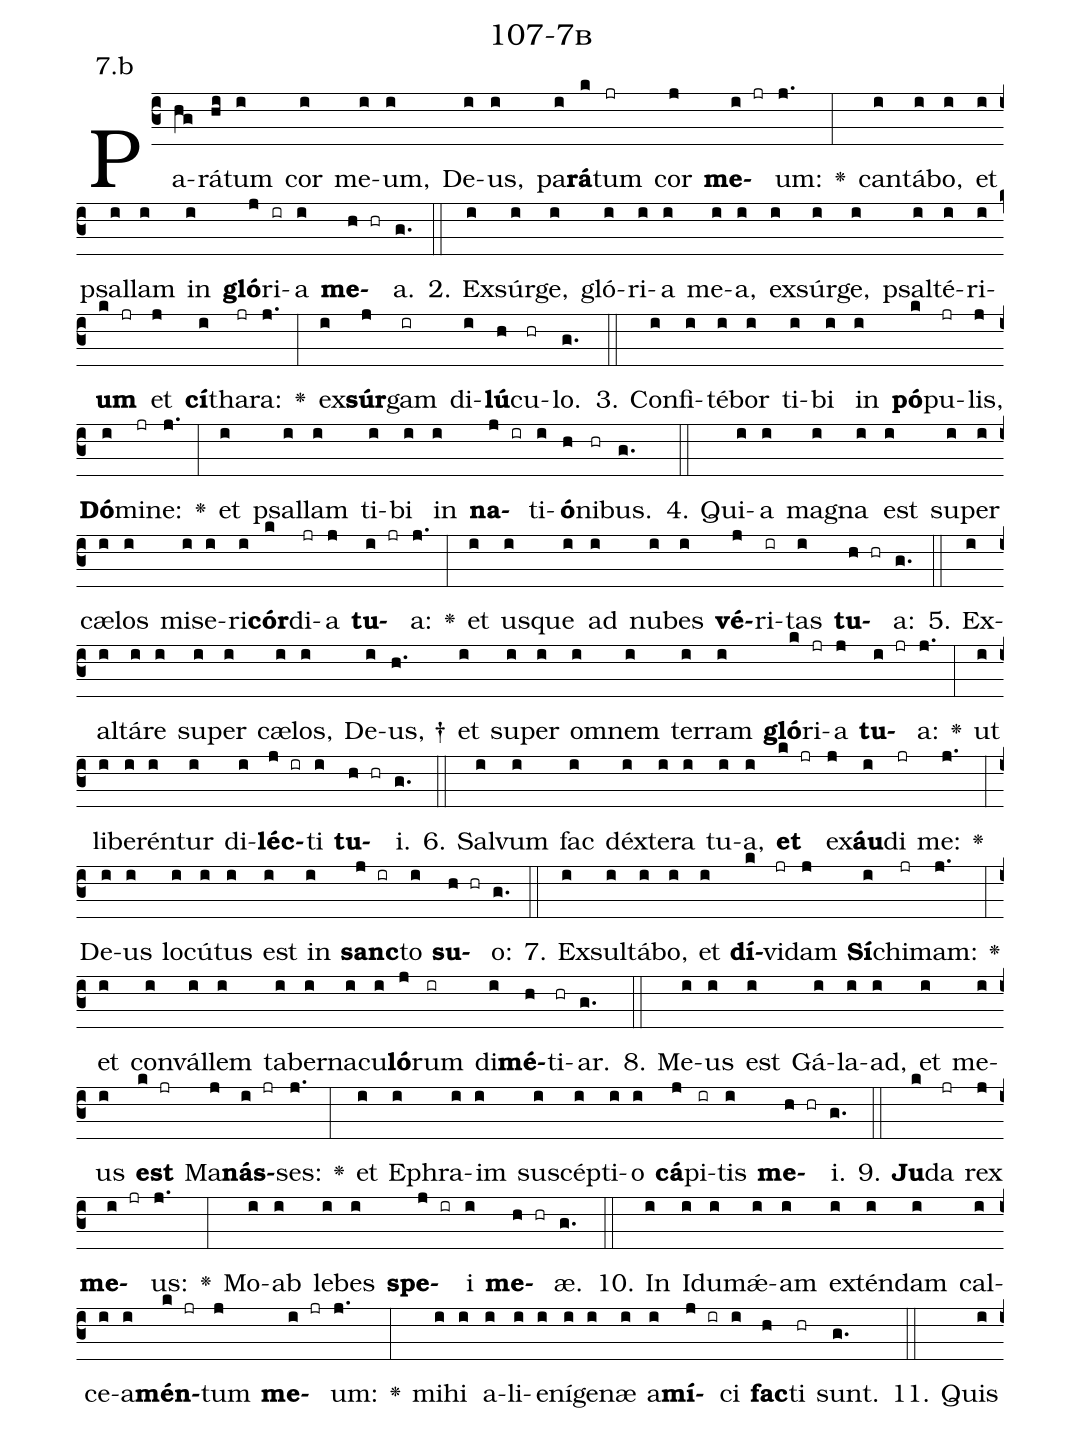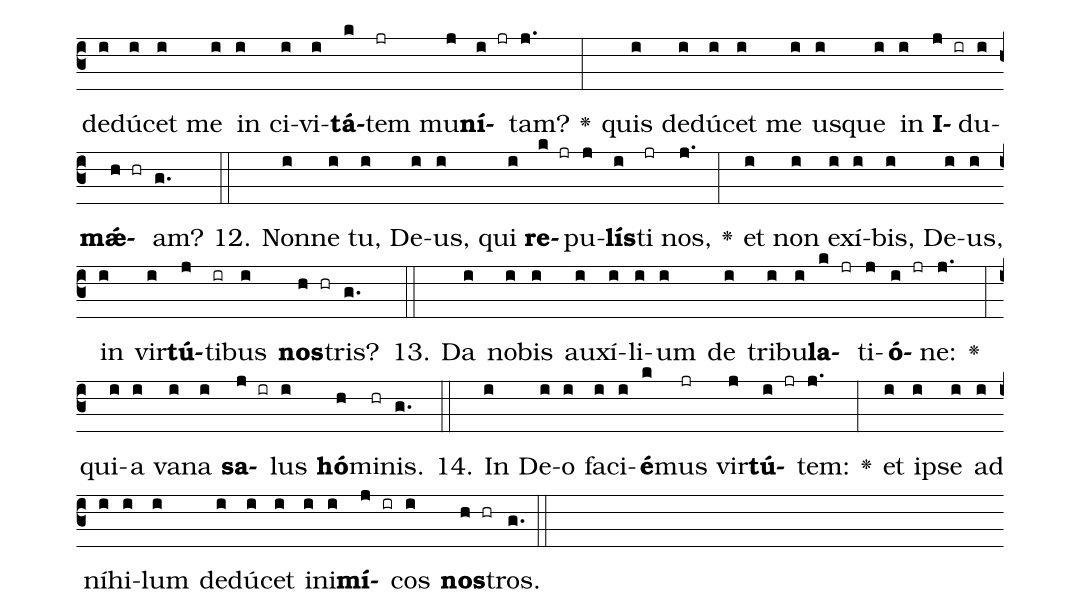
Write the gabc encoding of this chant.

name: 107-7b;
annotation: 7.b;
%%
(c3)Pa(hg)rá(hi)tum(i) cor(i) me(i)um,(i) De(i)us,(i) pa(i)<b>rá</b>(k)tum(jr) cor(j) <b>me</b>(i jr)um:(j.) <v>\greheightstar</v>(:) can(i)tá(i)bo,(i) et(i) psal(i)lam(i) in(i) <b>gló</b>(j)ri(ir)a(i) <b>me</b>(h hr)a.(g.) (::)
2. Ex(i)súr(i)ge,(i) gló(i)ri(i)a(i) me(i)a,(i) ex(i)súr(i)ge,(i) psal(i)té(i)ri(i)<b>um</b>(k jr) et(j) <b>cí</b>(i)tha(jr)ra:(j.) <v>\greheightstar</v>(:) ex(i)<b>súr</b>(j)gam(ir) di(i)<b>lú</b>(h)cu(hr)lo.(g.) (::)
3. Con(i)fi(i)té(i)bor(i) ti(i)bi(i) in(i) <b>pó</b>(k)pu(jr)lis,(j) <b>Dó</b>(i)mi(jr)ne:(j.) <v>\greheightstar</v>(:) et(i) psal(i)lam(i) ti(i)bi(i) in(i) <b>na</b>(j ir)ti(i)<b>ó</b>(h)ni(hr)bus.(g.) (::)
4. Qui(i)a(i) ma(i)gna(i) est(i) su(i)per(i) cæ(i)los(i) mi(i)se(i)ri(i)<b>cór</b>(k)di(jr)a(j) <b>tu</b>(i jr)a:(j.) <v>\greheightstar</v>(:) et(i) us(i)que(i) ad(i) nu(i)bes(i) <b>vé</b>(j)ri(ir)tas(i) <b>tu</b>(h hr)a:(g.) (::)
5. Ex(i)al(i)tá(i)re(i) su(i)per(i) cæ(i)los,(i) De(i)us, †(h.) et(i) su(i)per(i) om(i)nem(i) ter(i)ram(i) <b>gló</b>(k)ri(jr)a(j) <b>tu</b>(i jr)a:(j.) <v>\greheightstar</v>(:) ut(i) li(i)be(i)rén(i)tur(i) di(i)<b>léc</b>(j ir)ti(i) <b>tu</b>(h hr)i.(g.) (::)
6. Sal(i)vum(i) fac(i) déx(i)te(i)ra(i) tu(i)a,(i) <b>et</b>(k jr) ex(j)<b>áu</b>(i)di(jr) me:(j.) <v>\greheightstar</v>(:) De(i)us(i) lo(i)cú(i)tus(i) est(i) in(i) <b>sanc</b>(j ir)to(i) <b>su</b>(h hr)o:(g.) (::)
7. Ex(i)sul(i)tá(i)bo,(i) et(i) <b>dí</b>(k)vi(jr)dam(j) <b>Sí</b>(i)chi(jr)mam:(j.) <v>\greheightstar</v>(:) et(i) con(i)vál(i)lem(i) ta(i)ber(i)na(i)cu(i)<b>ló</b>(j)rum(ir) di(i)<b>mé</b>(h)ti(hr)ar.(g.) (::)
8. Me(i)us(i) est(i) Gá(i)la(i)ad,(i) et(i) me(i)us(i) <b>est</b>(k jr) Ma(j)<b>nás</b>(i jr)ses:(j.) <v>\greheightstar</v>(:) et(i) E(i)phra(i)im(i) su(i)scép(i)ti(i)o(i) <b>cá</b>(j)pi(ir)tis(i) <b>me</b>(h hr)i.(g.) (::)
9. <b>Ju</b>(k)da(jr) rex(j) <b>me</b>(i jr)us:(j.) <v>\greheightstar</v>(:) Mo(i)ab(i) le(i)bes(i) <b>spe</b>(j ir)i(i) <b>me</b>(h hr)æ.(g.) (::)
10. In(i) I(i)du(i)mǽ(i)am(i) ex(i)tén(i)dam(i) cal(i)ce(i)a(i)<b>mén</b>(k jr)tum(j) <b>me</b>(i jr)um:(j.) <v>\greheightstar</v>(:) mi(i)hi(i) a(i)li(i)e(i)ní(i)ge(i)næ(i) a(i)<b>mí</b>(j ir)ci(i) <b>fac</b>(h)ti(hr) sunt.(g.) (::)
11. Quis(i) de(i)dú(i)cet(i) me(i) in(i) ci(i)vi(i)<b>tá</b>(k)tem(jr) mu(j)<b>ní</b>(i jr)tam?(j.) <v>\greheightstar</v>(:) quis(i) de(i)dú(i)cet(i) me(i) us(i)que(i) in(i) <b>I</b>(j ir)du(i)<b>mǽ</b>(h hr)am?(g.) (::)
12. Non(i)ne(i) tu,(i) De(i)us,(i) qui(i) <b>re</b>(k jr)pu(j)<b>lís</b>(i)ti(jr) nos,(j.) <v>\greheightstar</v>(:) et(i) non(i) ex(i)í(i)bis,(i) De(i)us,(i) in(i) vir(i)<b>tú</b>(j)ti(ir)bus(i) <b>nos</b>(h hr)tris?(g.) (::)
13. Da(i) no(i)bis(i) au(i)xí(i)li(i)um(i) de(i) tri(i)bu(i)<b>la</b>(k jr)ti(j)<b>ó</b>(i jr)ne:(j.) <v>\greheightstar</v>(:) qui(i)a(i) va(i)na(i) <b>sa</b>(j ir)lus(i) <b>hó</b>(h)mi(hr)nis.(g.) (::)
14. In(i) De(i)o(i) fa(i)ci(i)<b>é</b>(k)mus(jr) vir(j)<b>tú</b>(i jr)tem:(j.) <v>\greheightstar</v>(:) et(i) ip(i)se(i) ad(i) ní(i)hi(i)lum(i) de(i)dú(i)cet(i) in(i)i(i)<b>mí</b>(j ir)cos(i) <b>nos</b>(h hr)tros.(g.) (::)
